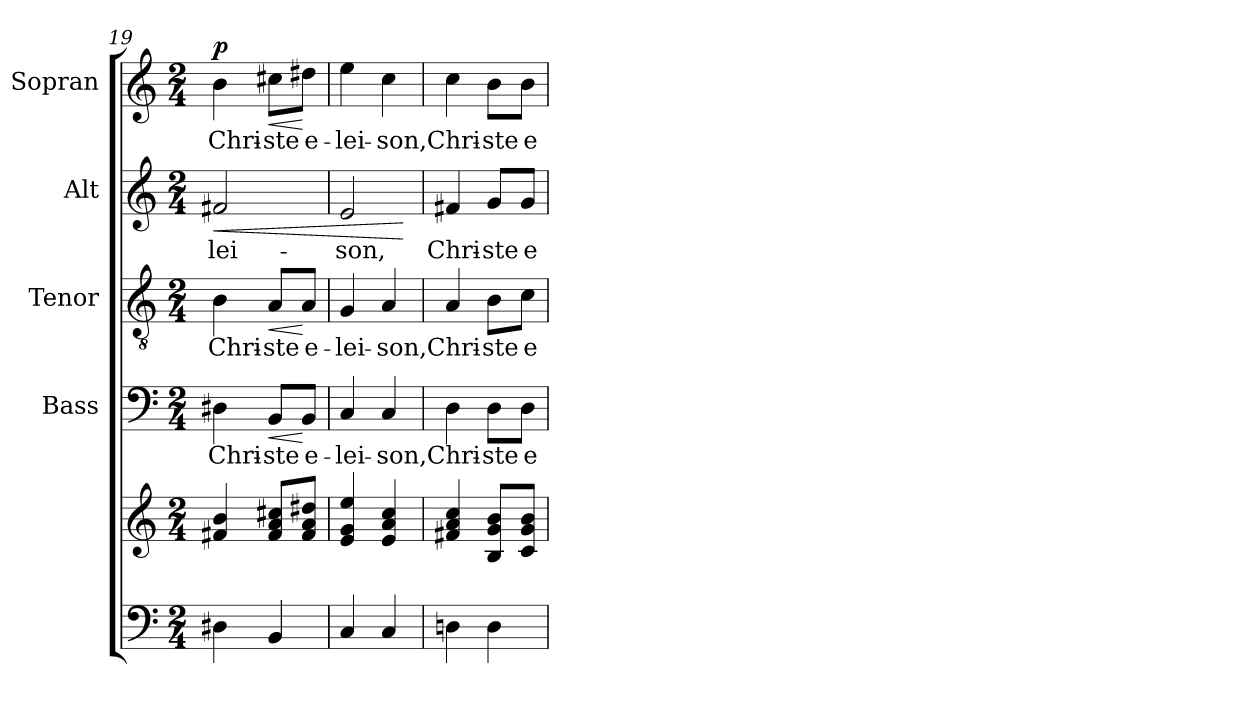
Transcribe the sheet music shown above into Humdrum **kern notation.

**kern	**kern	**kern	**text	**dynam	**kern	**text	**dynam	**kern	**text	**dynam	**kern	**text	**dynam
*part5	*part5	*part4	*part4	*part4	*part3	*part3	*part3	*part2	*part2	*part2	*part1	*part1	*part1
*staff6	*staff5	*staff4	*staff4	*staff4	*staff3	*staff3	*staff3	*staff2	*staff2	*staff2	*staff1	*staff1	*staff1
*	*	*I"Bass	*	*	*I"Tenor	*	*	*I"Alt	*	*	*I"Sopran	*	*
*	*	*I'B.	*	*	*I'T.	*	*	*I'A.	*	*	*I'S.	*	*
*clefF4	*clefG2	*clefF4	*	*	*clefGv2	*	*	*clefG2	*	*	*clefG2	*	*
*k[]	*k[]	*k[]	*	*	*k[]	*	*	*k[]	*	*	*k[]	*	*
*C:	*C:	*C:	*	*	*C:	*	*	*C:	*	*	*C:	*	*
*M2/4	*M2/4	*M2/4	*	*	*M2/4	*	*	*M2/4	*	*	*M2/4	*	*
=19	=19	=19	=19	=19	=19	=19	=19	=19	=19	=19	=19	=19	=19
!	!	!	!LO:LY:b	!	!	!LO:LY:b	!	!	!LO:LY:b	!LO:HP:b	!	!LO:LY:b	!LO:DY:a
4D#X\	4f#X/ 4b/	4D#X\	Chri-	.	4B\	Chri-	.	2f#X/	-lei-	<	4b\	Chri-	p
!	!	!	!LO:LY:b	!LO:HP:b	!	!LO:LY:b	!LO:HP:b	!	!	!	!	!LO:LY:b	!LO:HP:b
4BB/	8f#/ 8a/ 8cc#X/L	8BB/L	-ste	<	8A/L	-ste	<	.	.	.	8cc#X\L	-ste	<
!	!	!	!LO:LY:b	!	!	!LO:LY:b	!	!	!	!	!	!LO:LY:b	!
.	8f#/ 8a/ 8dd#X/J	8BB/J	e-	[	8A/J	e-	[	.	.	.	8dd#X\J	e-	[
=20	=20	=20	=20	=20	=20	=20	=20	=20	=20	=20	=20	=20	=20
!	!	!	!LO:LY:b	!	!	!LO:LY:b	!	!	!LO:LY:b	!	!	!LO:LY:b	!
4C/	4e/ 4g/ 4ee/	4C/	-lei-	.	4G/	-lei-	.	2e/	-son,	.	4ee\	-lei-	.
!	!	!	!LO:LY:b	!	!	!LO:LY:b	!	!	!	!	!	!LO:LY:b	!
4C/	4e/ 4a/ 4cc/	4C/	-son,	.	4A/	-son,	.	.	.	.	4cc\	-son,	.
.	.	.	.	.	.	.	.	.	.	[	.	.	.
=21	=21	=21	=21	=21	=21	=21	=21	=21	=21	=21	=21	=21	=21
!	!	!	!LO:LY:b	!	!	!LO:LY:b	!	!	!LO:LY:b	!	!	!LO:LY:b	!
4Dn\	4f#X/ 4a/ 4cc/	4D\	Chri-	.	4A/	Chri-	.	4f#X/	Chri-	.	4cc\	Chri-	.
!	!	!	!LO:LY:b	!	!	!LO:LY:b	!	!	!LO:LY:b	!	!	!LO:LY:b	!
4D\	8B/ 8g/ 8b/L	8D\L	-ste	.	8B\L	-ste	.	8g/L	-ste	.	8b\L	-ste	.
!	!	!	!LO:LY:b	!	!	!LO:LY:b	!	!	!LO:LY:b	!	!	!LO:LY:b	!
.	8c/ 8g/ 8b/J	8D\J	e-	.	8c\J	e-	.	8g/J	e-	.	8b\J	e-	.
=	=	=	=	=	=	=	=	=	=	=	=	=	=
*-	*-	*-	*-	*-	*-	*-	*-	*-	*-	*-	*-	*-	*-
